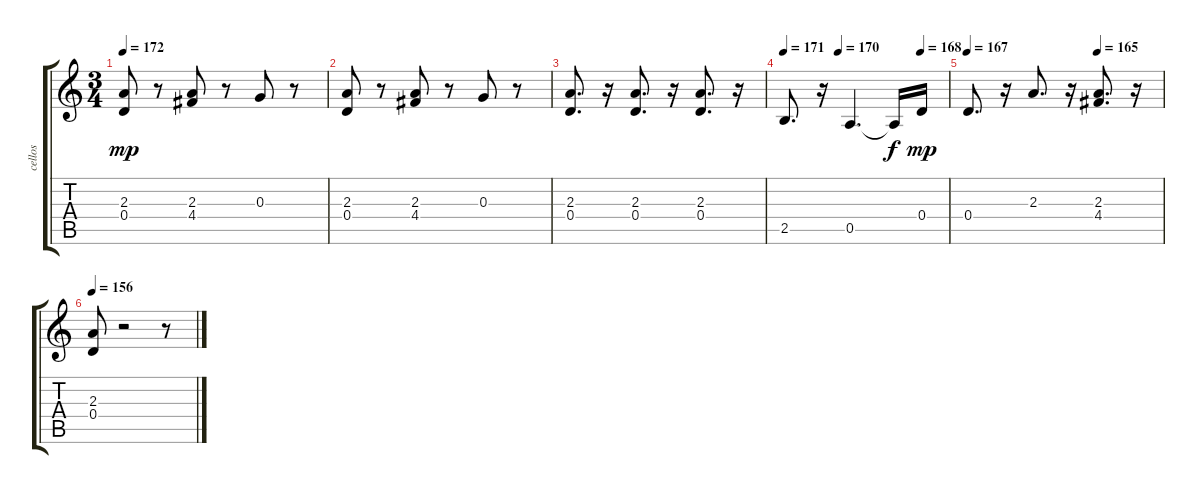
\track ("cellos" "cellos") {instrument contrabass}
\staff {score tabs}
\tuning (E4 B3 G3 D3 A2 E2) {hide}
\ts (3 4)
\tempo 172
\clef g2
\ks c
(2.3 0.4).8{dy mp} r.8 (2.3 4.4).8 r.8 0.3.8 r.8 |
(2.3 0.4).8 r.8 (2.3 4.4).8 r.8 0.3.8 r.8 |
(2.3 0.4).8{d} r.16 (2.3 0.4).8{d} r.16 (2.3 0.4).8{d} r.16 |
\tempo 171
\tempo (170 0.3333333333333333)
\tempo (168 0.8333333333333334)
2.5.8{d} r.16 0.5.4{d} 0.5{t}.16{dy f} 0.4.16{dy mp} |
\tempo 167
\tempo (165 0.6666666666666666)
0.4.8{d} r.16 2.3.8{d} r.16 (2.3 4.4).8{d} r.16 |
\tempo 156
(2.3 0.4).8 r.2 r.8
